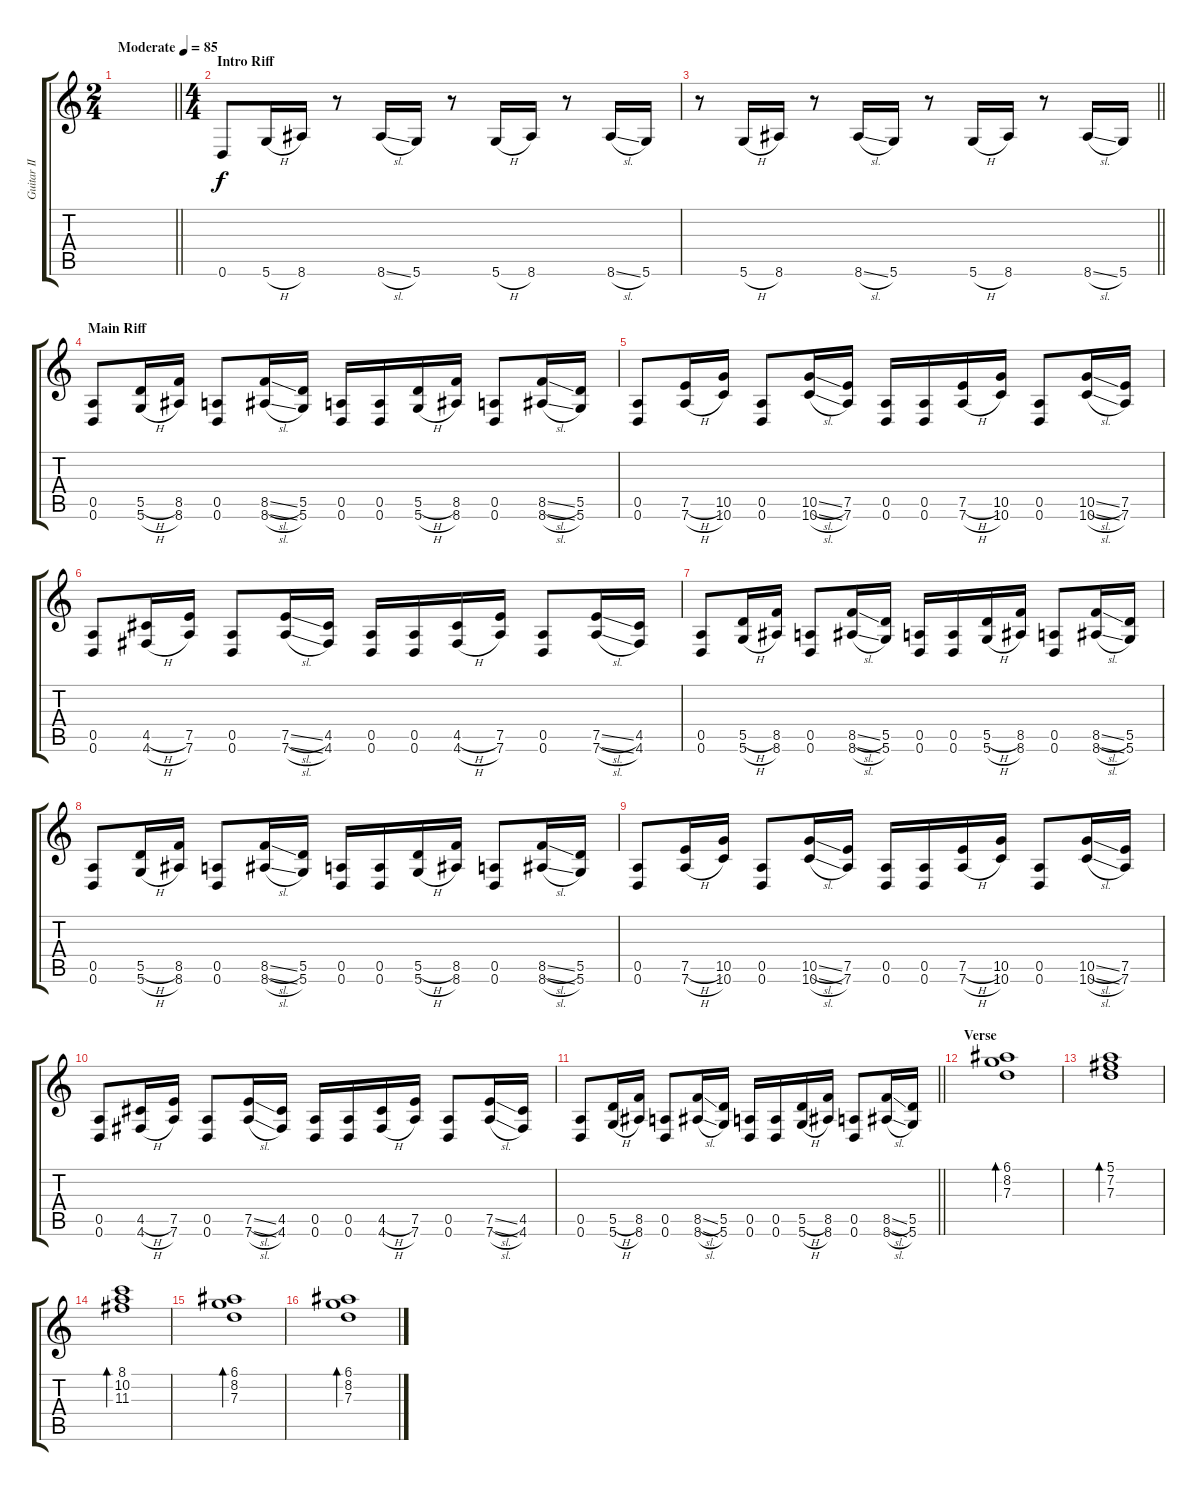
\track ("Guitar II" "Guitar II") {instrument overdrivenguitar}
\staff {score tabs}
\tuning (E4 B3 G3 D3 A2 D2) {hide}
\ts (2 4)
\tempo (85 "Moderate")
\clef g2
\barLineRight lightlight
\ks c
|
\ts (4 4)
\section ("" "Intro Riff")
0.6.8 5.6{h}.16 8.6.16 r.8 8.6{sl}.16 5.6.16 r.8 5.6{h}.16 8.6.16 r.8 8.6{sl}.16 5.6.16 |
\barLineRight lightlight
r.8 5.6{h}.16 8.6.16 r.8 8.6{sl}.16 5.6.16 r.8 5.6{h}.16 8.6.16 r.8 8.6{sl}.16 5.6.16 |
\section ("" "Main Riff")
(0.5 0.6).8 (5.5{h} 5.6{h}).16 (8.5 8.6).16 (0.5 0.6).8 (8.5{sl} 8.6{sl}).16 (5.5 5.6).16 (0.5 0.6).16 (0.5 0.6).16 (5.5{h} 5.6{h}).16 (8.5 8.6).16 (0.5 0.6).8 (8.5{sl} 8.6{sl}).16 (5.5 5.6).16 |
(0.5 0.6).8 (7.5{h} 7.6{h}).16 (10.5 10.6).16 (0.5 0.6).8 (10.5{sl} 10.6{sl}).16 (7.5 7.6).16 (0.5 0.6).16 (0.5 0.6).16 (7.5{h} 7.6{h}).16 (10.5 10.6).16 (0.5 0.6).8 (10.5{sl} 10.6{sl}).16 (7.5 7.6).16 |
(0.5 0.6).8 (4.5{h} 4.6{h}).16 (7.5 7.6).16 (0.5 0.6).8 (7.5{sl} 7.6{sl}).16 (4.5 4.6).16 (0.5 0.6).16 (0.5 0.6).16 (4.5{h} 4.6{h}).16 (7.5 7.6).16 (0.5 0.6).8 (7.5{sl} 7.6{sl}).16 (4.5 4.6).16 |
(0.5 0.6).8 (5.5{h} 5.6{h}).16 (8.5 8.6).16 (0.5 0.6).8 (8.5{sl} 8.6{sl}).16 (5.5 5.6).16 (0.5 0.6).16 (0.5 0.6).16 (5.5{h} 5.6{h}).16 (8.5 8.6).16 (0.5 0.6).8 (8.5{sl} 8.6{sl}).16 (5.5 5.6).16 |
(0.5 0.6).8 (5.5{h} 5.6{h}).16 (8.5 8.6).16 (0.5 0.6).8 (8.5{sl} 8.6{sl}).16 (5.5 5.6).16 (0.5 0.6).16 (0.5 0.6).16 (5.5{h} 5.6{h}).16 (8.5 8.6).16 (0.5 0.6).8 (8.5{sl} 8.6{sl}).16 (5.5 5.6).16 |
(0.5 0.6).8 (7.5{h} 7.6{h}).16 (10.5 10.6).16 (0.5 0.6).8 (10.5{sl} 10.6{sl}).16 (7.5 7.6).16 (0.5 0.6).16 (0.5 0.6).16 (7.5{h} 7.6{h}).16 (10.5 10.6).16 (0.5 0.6).8 (10.5{sl} 10.6{sl}).16 (7.5 7.6).16 |
(0.5 0.6).8 (4.5{h} 4.6{h}).16 (7.5 7.6).16 (0.5 0.6).8 (7.5{sl} 7.6{sl}).16 (4.5 4.6).16 (0.5 0.6).16 (0.5 0.6).16 (4.5{h} 4.6{h}).16 (7.5 7.6).16 (0.5 0.6).8 (7.5{sl} 7.6{sl}).16 (4.5 4.6).16 |
\barLineRight lightlight
(0.5 0.6).8 (5.5{h} 5.6{h}).16 (8.5 8.6).16 (0.5 0.6).8 (8.5{sl} 8.6{sl}).16 (5.5 5.6).16 (0.5 0.6).16 (0.5 0.6).16 (5.5{h} 5.6{h}).16 (8.5 8.6).16 (0.5 0.6).8 (8.5{sl} 8.6{sl}).16 (5.5 5.6).16 |
\section ("" "Verse")
(6.1 8.2 7.3).1{bd 240 volume 11 balance 3 instrument electricguitarclean} |
(5.1 7.2 7.3).1{bd 240} |
(8.1 10.2 11.3).1{bd 240} |
(6.1 8.2 7.3).1{bd 240} |
(6.1 8.2 7.3).1{bd 240}
